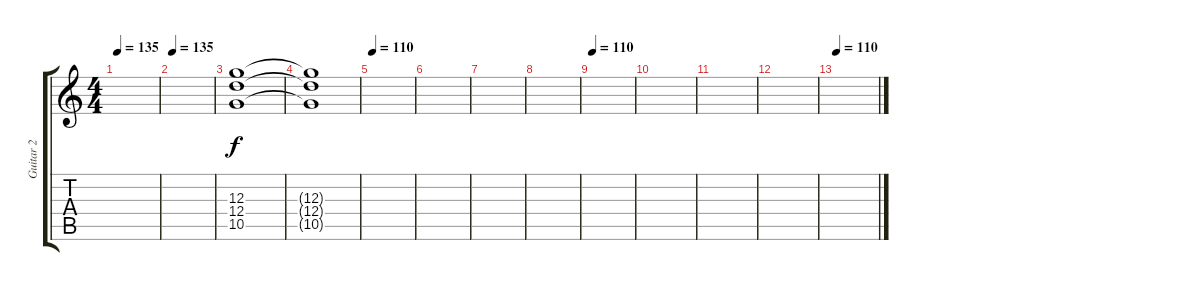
\track ("Guitar 2" "Guitar 2") {instrument distortionguitar}
\staff {score tabs}
\tuning (E4 B3 G3 D3 A2 E2) {hide}
\ts (4 4)
\tempo 135
\clef g2
\ks c
|
\tempo 135
|
(12.3 12.4 10.5).1 |
(12.3{t} 12.4{t} 10.5{t}).1 |
\tempo 110
|
|
|
|
\tempo 110
|
|
|
|
\tempo 110
